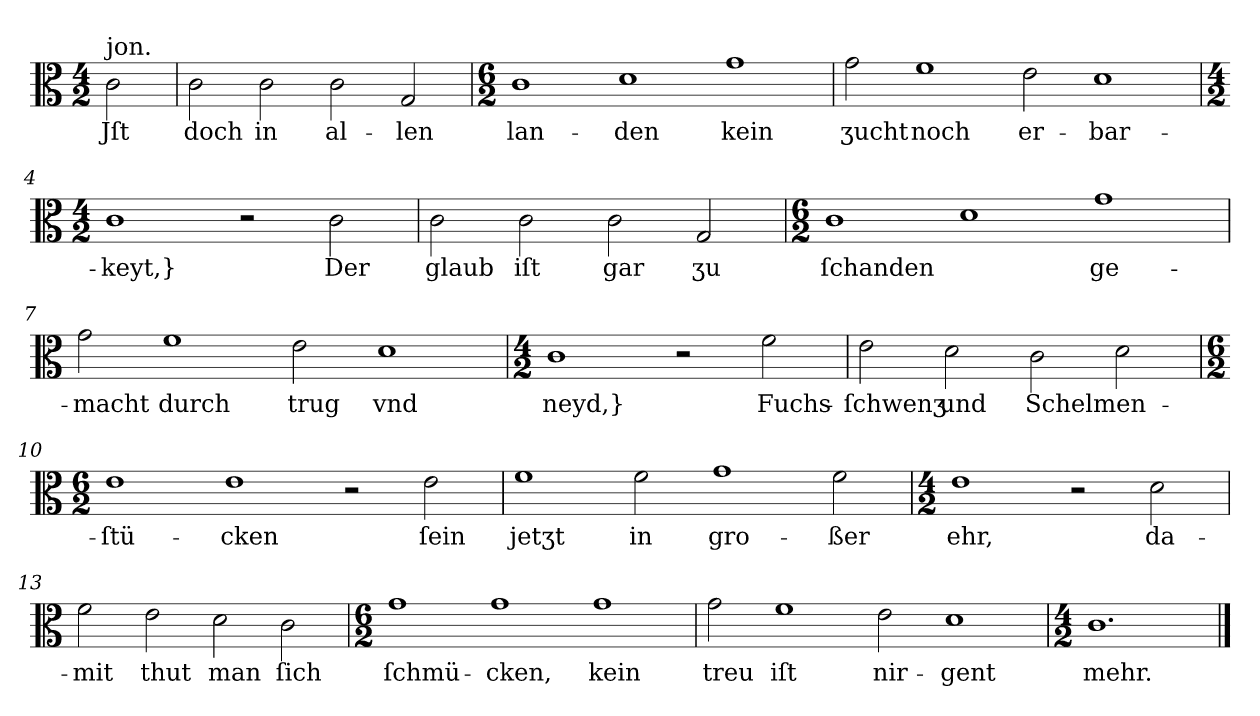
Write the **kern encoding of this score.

**kern	**text
*part1	*part1
*staff1	*staff1
*clefC3	*
*k[]	*
*C:ion	*
*M4/2	*
=	=
!LO:TX:a:t=jon.	!
2c	Jſt
=1	=1
2c	doch
2c	in
2c	al-
2G	-len
=2	=2
*M6/2	*
1c	lan-
1d	-den
1g	kein
=3	=3
2g	ʒucht
1f	noch
2e	er-
1d	-bar-
=4	=4
*M4/2	*
1c	-keyt,}
2r	.
2c	Der
=5	=5
2c	glaub
2c	iſt
2c	gar
2G	ʒu
=6	=6
*M6/2	*
1c	ſchanden
1d	.
1g	ge-
=7	=7
2g	-macht
1f	durch
2e	trug
1d	vnd
=8	=8
*M4/2	*
1c	neyd,}
2r	.
2f	Fuchs-
=9	=9
2e	-ſchwenʒ
2d	und
2c	Schelmen-
2d	.
=10	=10
*M6/2	*
1e	-ſtü-
1e	-cken
2r	.
2e	ſein
=11	=11
1f	jetʒt
2f	in
1g	gro-
2f	-ßer
=12	=12
*M4/2	*
1e	ehr,
2r	.
2d	da-
=13	=13
2f	-mit
2e	thut
2d	man
2c	ſich
=14	=14
*M6/2	*
1g	ſchmü-
1g	-cken,
1g	kein
=15	=15
2g	treu
1f	iſt
2e	nir-
1d	-gent
=16	=16
*M4/2	*
1.c	mehr.
==	==
*-	*-
